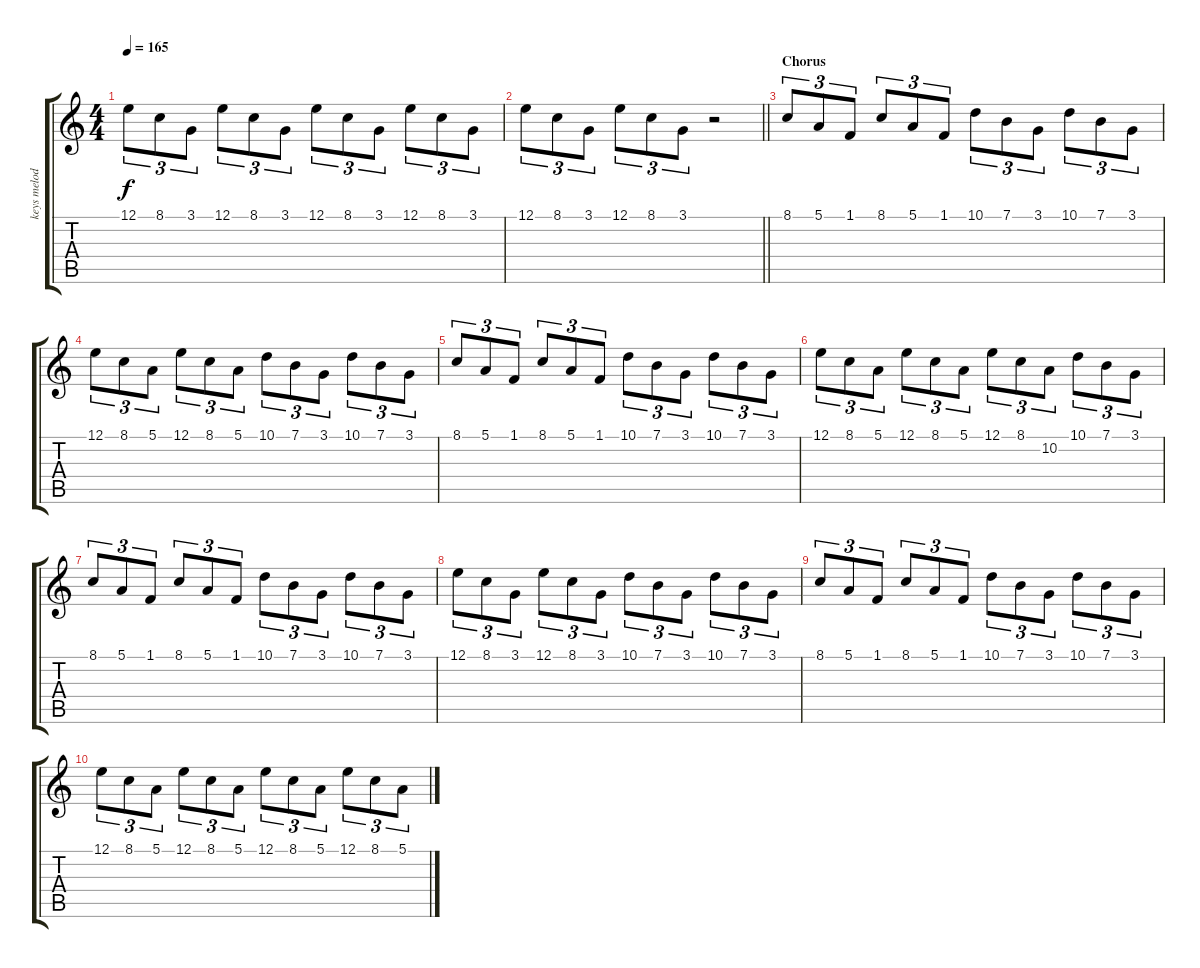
\track ("keys melody" "keys melod") {instrument musicbox}
\staff {score tabs}
\tuning (E4 B3 G3 D3 A2 E2) {hide}
\ts (4 4)
\tempo 165
\clef g2
\ks aminor
12.1.8{tu (3 2) dy f} 8.1.8{tu (3 2)} 3.1.8{tu (3 2)} 12.1.8{tu (3 2)} 8.1.8{tu (3 2)} 3.1.8{tu (3 2)} 12.1.8{tu (3 2)} 8.1.8{tu (3 2)} 3.1.8{tu (3 2)} 12.1.8{tu (3 2)} 8.1.8{tu (3 2)} 3.1.8{tu (3 2)} |
\barLineRight lightlight
12.1.8{tu (3 2)} 8.1.8{tu (3 2)} 3.1.8{tu (3 2)} 12.1.8{tu (3 2)} 8.1.8{tu (3 2)} 3.1.8{tu (3 2)} r.2 |
\section ("" "Chorus")
8.1.8{tu (3 2)} 5.1.8{tu (3 2)} 1.1.8{tu (3 2)} 8.1.8{tu (3 2)} 5.1.8{tu (3 2)} 1.1.8{tu (3 2)} 10.1.8{tu (3 2)} 7.1.8{tu (3 2)} 3.1.8{tu (3 2)} 10.1.8{tu (3 2)} 7.1.8{tu (3 2)} 3.1.8{tu (3 2)} |
12.1.8{tu (3 2)} 8.1.8{tu (3 2)} 5.1.8{tu (3 2)} 12.1.8{tu (3 2)} 8.1.8{tu (3 2)} 5.1.8{tu (3 2)} 10.1.8{tu (3 2)} 7.1.8{tu (3 2)} 3.1.8{tu (3 2)} 10.1.8{tu (3 2)} 7.1.8{tu (3 2)} 3.1.8{tu (3 2)} |
8.1.8{tu (3 2)} 5.1.8{tu (3 2)} 1.1.8{tu (3 2)} 8.1.8{tu (3 2)} 5.1.8{tu (3 2)} 1.1.8{tu (3 2)} 10.1.8{tu (3 2)} 7.1.8{tu (3 2)} 3.1.8{tu (3 2)} 10.1.8{tu (3 2)} 7.1.8{tu (3 2)} 3.1.8{tu (3 2)} |
12.1.8{tu (3 2)} 8.1.8{tu (3 2)} 5.1.8{tu (3 2)} 12.1.8{tu (3 2)} 8.1.8{tu (3 2)} 5.1.8{tu (3 2)} 12.1.8{tu (3 2)} 8.1.8{tu (3 2)} 10.2.8{tu (3 2)} 10.1.8{tu (3 2)} 7.1.8{tu (3 2)} 3.1.8{tu (3 2)} |
8.1.8{tu (3 2)} 5.1.8{tu (3 2)} 1.1.8{tu (3 2)} 8.1.8{tu (3 2)} 5.1.8{tu (3 2)} 1.1.8{tu (3 2)} 10.1.8{tu (3 2)} 7.1.8{tu (3 2)} 3.1.8{tu (3 2)} 10.1.8{tu (3 2)} 7.1.8{tu (3 2)} 3.1.8{tu (3 2)} |
12.1.8{tu (3 2)} 8.1.8{tu (3 2)} 3.1.8{tu (3 2)} 12.1.8{tu (3 2)} 8.1.8{tu (3 2)} 3.1.8{tu (3 2)} 10.1.8{tu (3 2)} 7.1.8{tu (3 2)} 3.1.8{tu (3 2)} 10.1.8{tu (3 2)} 7.1.8{tu (3 2)} 3.1.8{tu (3 2)} |
8.1.8{tu (3 2)} 5.1.8{tu (3 2)} 1.1.8{tu (3 2)} 8.1.8{tu (3 2)} 5.1.8{tu (3 2)} 1.1.8{tu (3 2)} 10.1.8{tu (3 2)} 7.1.8{tu (3 2)} 3.1.8{tu (3 2)} 10.1.8{tu (3 2)} 7.1.8{tu (3 2)} 3.1.8{tu (3 2)} |
12.1.8{tu (3 2)} 8.1.8{tu (3 2)} 5.1.8{tu (3 2)} 12.1.8{tu (3 2)} 8.1.8{tu (3 2)} 5.1.8{tu (3 2)} 12.1.8{tu (3 2)} 8.1.8{tu (3 2)} 5.1.8{tu (3 2)} 12.1.8{tu (3 2)} 8.1.8{tu (3 2)} 5.1.8{tu (3 2)}
